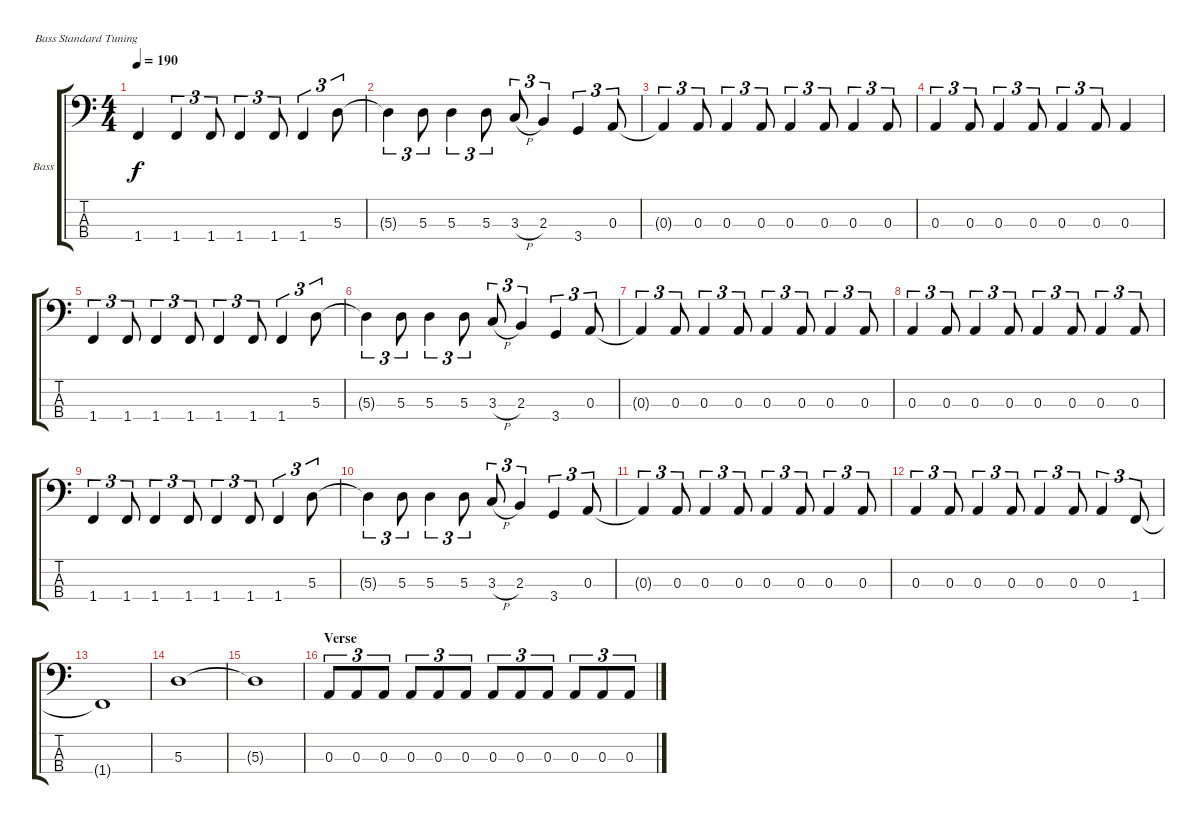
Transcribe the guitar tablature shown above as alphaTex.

\bracketExtendMode groupsimilarinstruments
\firstSystemTrackNameOrientation horizontal
\otherSystemsTrackNameOrientation horizontal
\track ("Bass" "Bass") {instrument electricbassfinger}
\staff {score tabs}
\tuning (G2 D2 A1 E1)
\ts (4 4)
\tempo 190
\clef f4
\ks c
1.4.4{dy f} 1.4.4{tu (3 2)} 1.4.8{tu (3 2)} 1.4.4{tu (3 2)} 1.4.8{tu (3 2)} 1.4.4{tu (3 2)} 5.3.8{tu (3 2)} |
5.3{t}.4{tu (3 2)} 5.3.8{tu (3 2)} 5.3.4{tu (3 2)} 5.3.8{tu (3 2)} 3.3{h}.8{tu (3 2)} 2.3.4{tu (3 2)} 3.4.4{tu (3 2)} 0.3.8{tu (3 2)} |
0.3{t}.4{tu (3 2)} 0.3.8{tu (3 2)} 0.3.4{tu (3 2)} 0.3.8{tu (3 2)} 0.3.4{tu (3 2)} 0.3.8{tu (3 2)} 0.3.4{tu (3 2)} 0.3.8{tu (3 2)} |
0.3.4{tu (3 2)} 0.3.8{tu (3 2)} 0.3.4{tu (3 2)} 0.3.8{tu (3 2)} 0.3.4{tu (3 2)} 0.3.8{tu (3 2)} 0.3.4 |
1.4.4{tu (3 2)} 1.4.8{tu (3 2)} 1.4.4{tu (3 2)} 1.4.8{tu (3 2)} 1.4.4{tu (3 2)} 1.4.8{tu (3 2)} 1.4.4{tu (3 2)} 5.3.8{tu (3 2)} |
5.3{t}.4{tu (3 2)} 5.3.8{tu (3 2)} 5.3.4{tu (3 2)} 5.3.8{tu (3 2)} 3.3{h}.8{tu (3 2)} 2.3.4{tu (3 2)} 3.4.4{tu (3 2)} 0.3.8{tu (3 2)} |
0.3{t}.4{tu (3 2)} 0.3.8{tu (3 2)} 0.3.4{tu (3 2)} 0.3.8{tu (3 2)} 0.3.4{tu (3 2)} 0.3.8{tu (3 2)} 0.3.4{tu (3 2)} 0.3.8{tu (3 2)} |
0.3.4{tu (3 2)} 0.3.8{tu (3 2)} 0.3.4{tu (3 2)} 0.3.8{tu (3 2)} 0.3.4{tu (3 2)} 0.3.8{tu (3 2)} 0.3.4{tu (3 2)} 0.3.8{tu (3 2)} |
1.4.4{tu (3 2)} 1.4.8{tu (3 2)} 1.4.4{tu (3 2)} 1.4.8{tu (3 2)} 1.4.4{tu (3 2)} 1.4.8{tu (3 2)} 1.4.4{tu (3 2)} 5.3.8{tu (3 2)} |
5.3{t}.4{tu (3 2)} 5.3.8{tu (3 2)} 5.3.4{tu (3 2)} 5.3.8{tu (3 2)} 3.3{h}.8{tu (3 2)} 2.3.4{tu (3 2)} 3.4.4{tu (3 2)} 0.3.8{tu (3 2)} |
0.3{t}.4{tu (3 2)} 0.3.8{tu (3 2)} 0.3.4{tu (3 2)} 0.3.8{tu (3 2)} 0.3.4{tu (3 2)} 0.3.8{tu (3 2)} 0.3.4{tu (3 2)} 0.3.8{tu (3 2)} |
0.3.4{tu (3 2)} 0.3.8{tu (3 2)} 0.3.4{tu (3 2)} 0.3.8{tu (3 2)} 0.3.4{tu (3 2)} 0.3.8{tu (3 2)} 0.3.4{tu (3 2)} 1.4.8{tu (3 2)} |
1.4{t}.1 |
5.3.1 |
5.3{t}.1 |
\section ("" "Verse")
0.3.8{tu (3 2)} 0.3.8{tu (3 2)} 0.3.8{tu (3 2)} 0.3.8{tu (3 2)} 0.3.8{tu (3 2)} 0.3.8{tu (3 2)} 0.3.8{tu (3 2)} 0.3.8{tu (3 2)} 0.3.8{tu (3 2)} 0.3.8{tu (3 2)} 0.3.8{tu (3 2)} 0.3.8{tu (3 2)}
